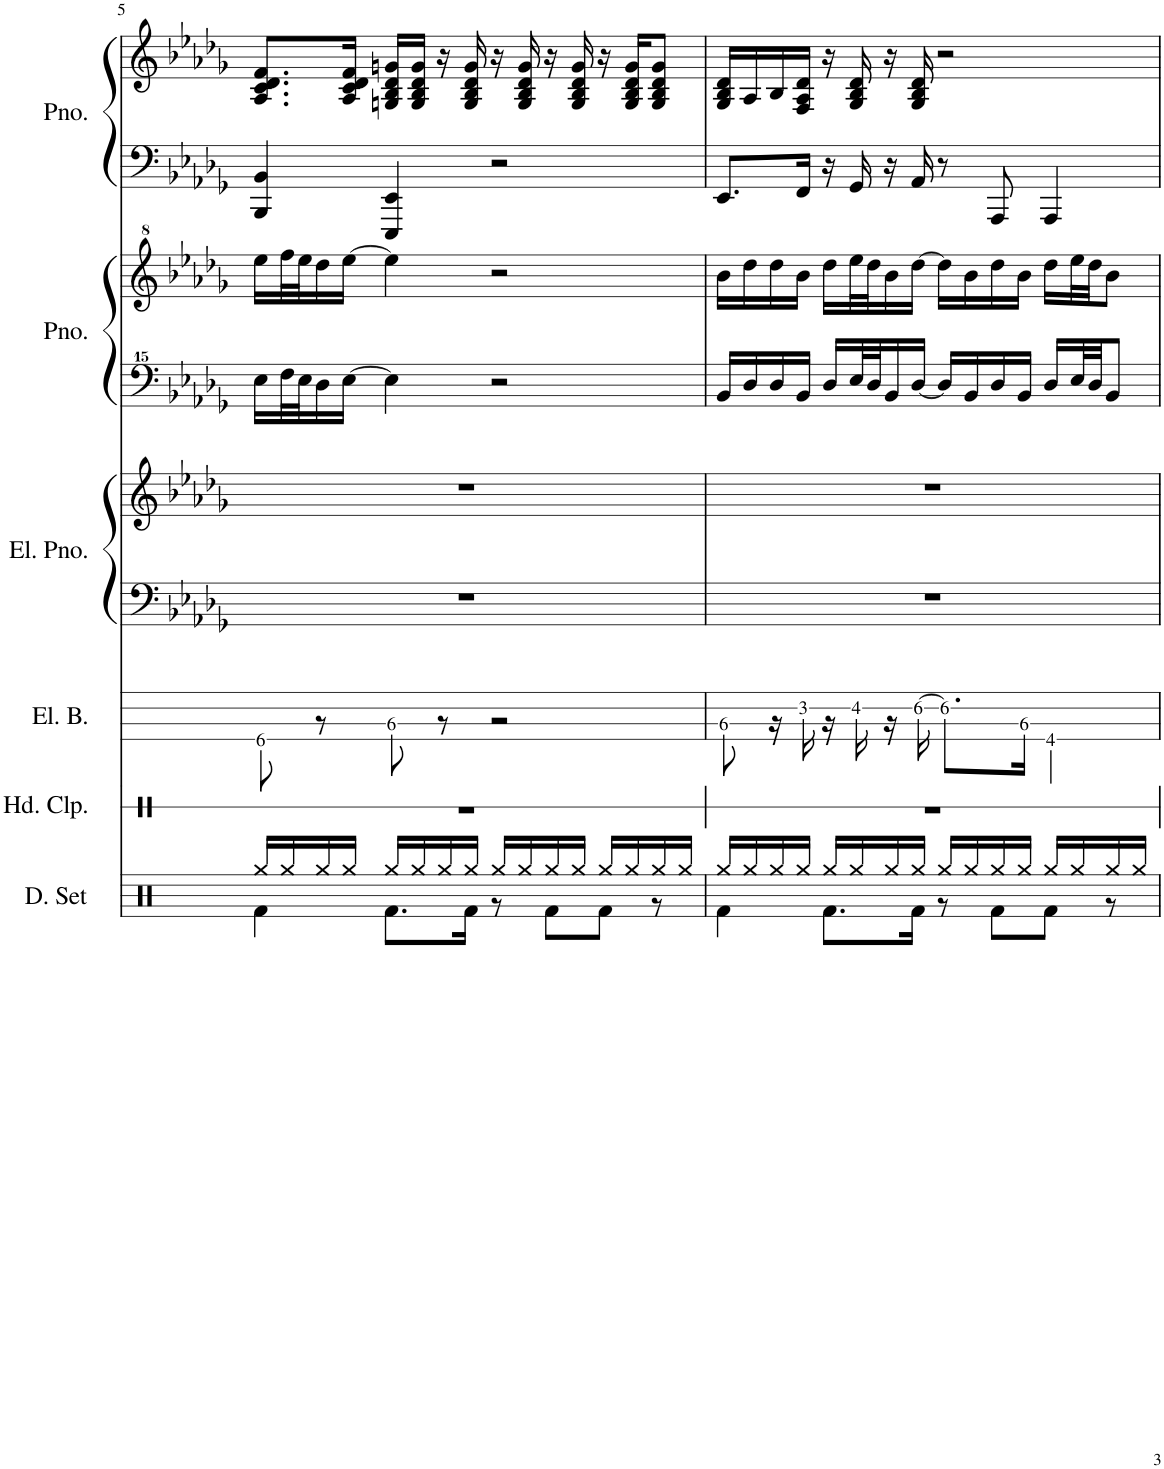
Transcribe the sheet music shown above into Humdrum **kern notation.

**kern	**kern	**kern	**kern	**kern	**kern	**kern	**kern	**kern
*part6	*part5	*part4	*part3	*part3	*part2	*part2	*part1	*part1
*staff9	*staff8	*staff7	*staff6	*staff5	*staff4	*staff3	*staff2	*staff1
*I"Drumset	*I"Hand Clap	*I"Electric Bass	*I"Electric Piano	*	*I"Piano	*	*I"Piano	*
*I'D. Set	*I'Hd. Clp.	*I'El. B.	*I'El. Pno.	*	*I'Pno.	*	*I'Pno.	*
!!LO:PB:g=z
*clefX	*clefX	*	*clefF4	*clefG2	*clefF^^4	*clefG^2	*clefF4	*clefG2
*	*	*Trd7c12	*	*	*	*	*	*
*k[]	*k[]	*k[b-e-a-d-g-]	*k[b-e-a-d-g-]	*k[b-e-a-d-g-]	*k[b-e-a-d-g-]	*k[b-e-a-d-g-]	*k[b-e-a-d-g-]	*k[b-e-a-d-g-]
*M4/4	*M4/4	*M4/4	*M4/4	*M4/4	*M4/4	*M4/4	*M4/4	*M4/4
=5	=5	=5	=5	=5	=5	=5	=5	=5
*^	*	*	*	*	*	*	*	*
16Rgg/LL	4Rf\	1r	8BB-\	1r	1r	16ee-\LL	16eee-\LL	4BBB-/ 4BB-/	8.A-/ 8.c/ 8.d-/ 8.f/L
16Rgg/	.	.	.	.	.	32ff\L	32fff\L	.	.
.	.	.	.	.	.	32ee-\J	32eee-\J	.	.
16Rgg/	.	.	8r	.	.	16dd-\	16ddd-\	.	.
16Rgg/JJ	.	.	.	.	.	[16ee-\JJ	[16eee-\JJ	.	16A-/ 16c/ 16d-/ 16f/Jk
16Rgg/LL	8.Rf\L	.	8E-\	.	.	4ee-\]	4eee-\]	4EEE-/ 4EE-/	16Gn/ 16B-/ 16d-/ 16gn/LL
16Rgg/	.	.	.	.	.	.	.	.	16G/ 16B-/ 16d-/ 16g/JJ
16Rgg/	.	.	8r	.	.	.	.	.	16r
16Rgg/JJ	16Rf\Jk	.	.	.	.	.	.	.	16G/ 16B-/ 16d-/ 16g/
16Rgg/LL	8r	.	2r	.	.	2r	2r	2r	16r
16Rgg/	.	.	.	.	.	.	.	.	16G/ 16B-/ 16d-/ 16g/
16Rgg/	8Rf\L	.	.	.	.	.	.	.	16r
16Rgg/JJ	.	.	.	.	.	.	.	.	16G/ 16B-/ 16d-/ 16g/
16Rgg/LL	8Rf\J	.	.	.	.	.	.	.	16r
16Rgg/	.	.	.	.	.	.	.	.	16G/ 16B-/ 16d-/ 16g/KL
16Rgg/	8r	.	.	.	.	.	.	.	8G/ 8B-/ 8d-/ 8g/J
16Rgg/JJ	.	.	.	.	.	.	.	.	.
=6	=6	=6	=6	=6	=6	=6	=6	=6	=6
16Rgg/LL	4Rf\	1r	8E-\	1r	1r	16b-/LL	16bb-\LL	8.EE-/L	16G-/ 16B-/ 16d-/LL
16Rgg/	.	.	.	.	.	16dd-/	16ddd-\	.	16A-/
16Rgg/	.	.	16r	.	.	16dd-/	16ddd-\	.	16B-/
16Rgg/JJ	.	.	16F\	.	.	16b-/JJ	16bb-\JJ	16FF/Jk	16F/ 16A-/ 16d-/JJ
16Rgg/LL	8.Rf\L	.	16r	.	.	16dd-/LL	16ddd-\LL	16r	16r
16Rgg/	.	.	16G-\	.	.	32ee-/L	32eee-\L	16GG-/	16G-/ 16B-/ 16d-/
.	.	.	.	.	.	32dd-/J	32ddd-\J	.	.
16Rgg/	.	.	16r	.	.	16b-/	16bb-\	16r	16r
16Rgg/JJ	16Rf\Jk	.	[16A-\	.	.	[16dd-/JJ	[16ddd-\JJ	16AA-/	16G-/ 16B-/ 16d-/
16Rgg/LL	8r	.	8.A-\L]	.	.	16dd-/LL]	16ddd-\LL]	8r	2r
16Rgg/	.	.	.	.	.	16b-/	16bb-\	.	.
16Rgg/	8Rf\L	.	.	.	.	16dd-/	16ddd-\	8AAA-/	.
16Rgg/JJ	.	.	16E-\Jk	.	.	16b-/JJ	16bb-\JJ	.	.
16Rgg/LL	8Rf\J	.	4AA-\	.	.	16dd-/LL	16ddd-\LL	4AAA-/	.
16Rgg/	.	.	.	.	.	32ee-/L	32eee-\L	.	.
.	.	.	.	.	.	32dd-/JJ	32ddd-\JJ	.	.
16Rgg/	8r	.	.	.	.	8b-/J	8bb-\J	.	.
16Rgg/JJ	.	.	.	.	.	.	.	.	.
*v	*v	*	*	*	*	*	*	*	*
=	=	=	=	=	=	=	=	=
*-	*-	*-	*-	*-	*-	*-	*-	*-
